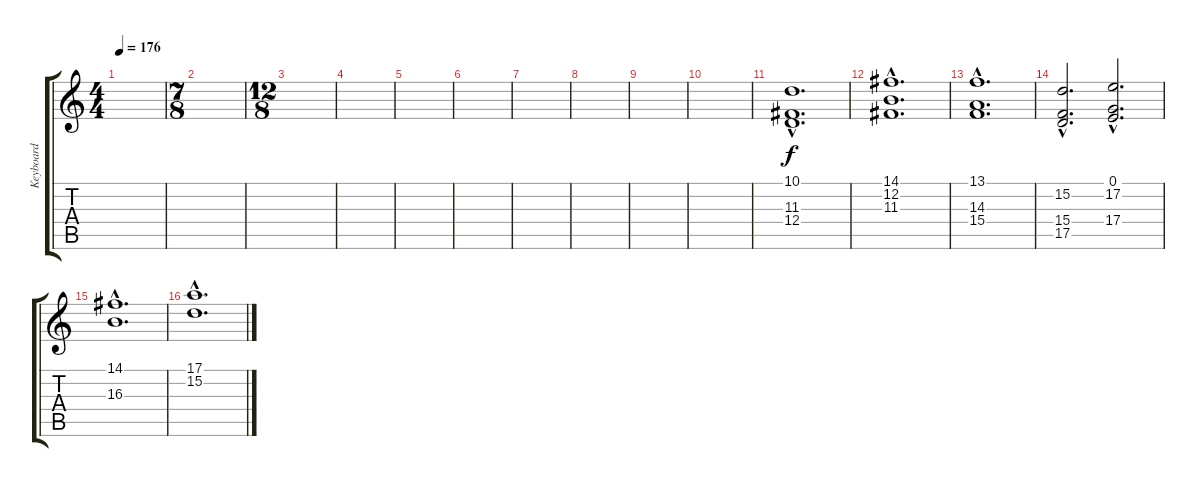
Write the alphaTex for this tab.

\track ("Keyboard" "Keyboard") {instrument stringensemble1}
\staff {score tabs}
\tuning (E4 B3 G3 D3 A2 E2) {hide}
\ts (4 4)
\tempo 176
\clef g2
\ks c
|
\ts (7 8)
|
\ts (12 8)
|
|
|
|
|
|
|
|
(10.1{hac} 11.3{hac} 12.4{hac}).1{d dy f volume 9 instrument stringensemble2} |
(14.1{hac} 12.2{hac} 11.3{hac}).1{d} |
(13.1{hac} 14.3{hac} 15.4{hac}).1{d} |
(15.2{hac} 15.4{hac} 17.5{hac}).2{d} (0.1{hac} 17.2{hac} 17.4{hac}).2{d} |
(14.1{hac} 16.3{hac}).1{d} |
(17.1{hac} 15.2{hac}).1{d}
